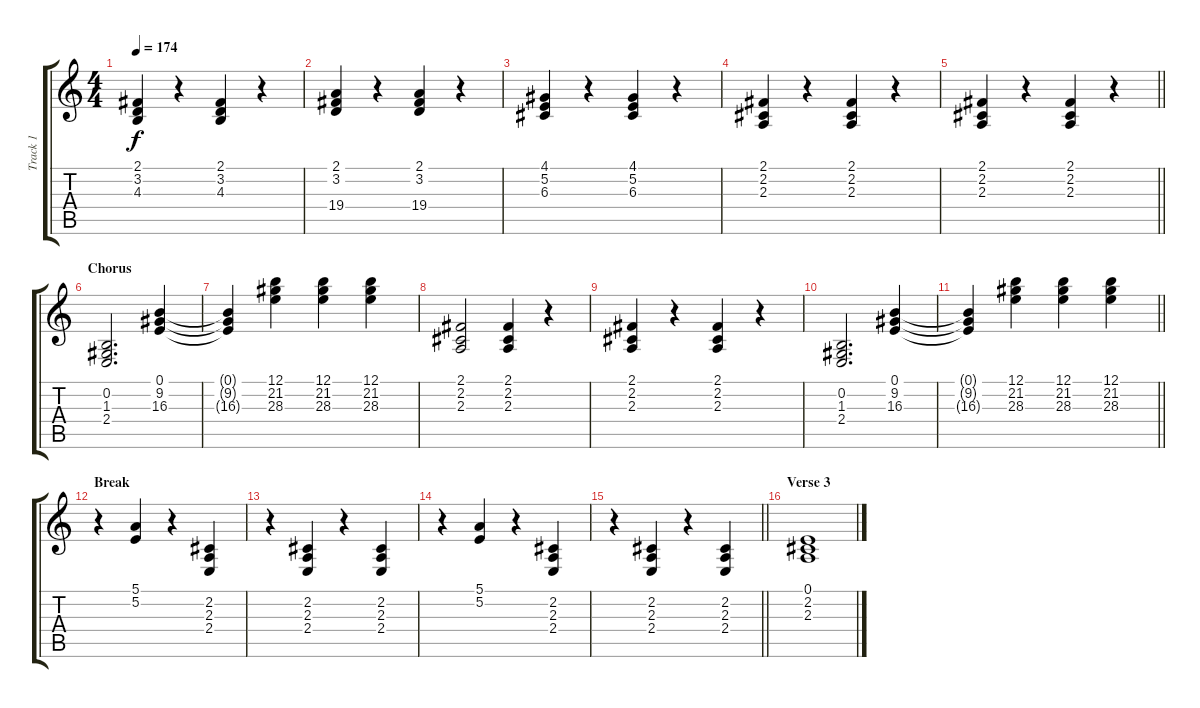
\track ("Track 1" "Track 1") {instrument acousticgrandpiano}
\staff {score tabs}
\tuning (E4 B3 G3 D3 A2 E2) {hide}
\ts (4 4)
\tempo 174
\clef g2
\ks c
(2.1 3.2 4.3).4{dy f} r.4 (2.1 3.2 4.3).4 r.4 |
(2.1 3.2 19.4).4 r.4 (2.1 3.2 19.4).4 r.4 |
(4.1 5.2 6.3).4 r.4 (4.1 5.2 6.3).4 r.4 |
(2.1 2.2 2.3).4 r.4 (2.1 2.2 2.3).4 r.4 |
\barLineRight lightlight
(2.1 2.2 2.3).4 r.4 (2.1 2.2 2.3).4 r.4 |
\section ("" "Chorus")
(0.2 1.3 2.4).2{d} (0.1 9.2 16.3).4 |
(0.1{t} 9.2{t} 16.3{t}).4 (12.1 21.2 28.3).4 (12.1 21.2 28.3).4 (12.1 21.2 28.3).4 |
(2.1 2.2 2.3).2 (2.1 2.2 2.3).4 r.4 |
(2.1 2.2 2.3).4 r.4 (2.1 2.2 2.3).4 r.4 |
(0.2 1.3 2.4).2{d} (0.1 9.2 16.3).4 |
\barLineRight lightlight
(0.1{t} 9.2{t} 16.3{t}).4 (12.1 21.2 28.3).4 (12.1 21.2 28.3).4 (12.1 21.2 28.3).4 |
\section ("" "Break")
r.4 (5.1 5.2).4 r.4 (2.2 2.3 2.4).4 |
r.4 (2.2 2.3 2.4).4 r.4 (2.2 2.3 2.4).4 |
r.4 (5.1 5.2).4 r.4 (2.2 2.3 2.4).4 |
\barLineRight lightlight
r.4 (2.2 2.3 2.4).4 r.4 (2.2 2.3 2.4).4 |
\section ("" "Verse 3")
(0.1 2.2 2.3).1
